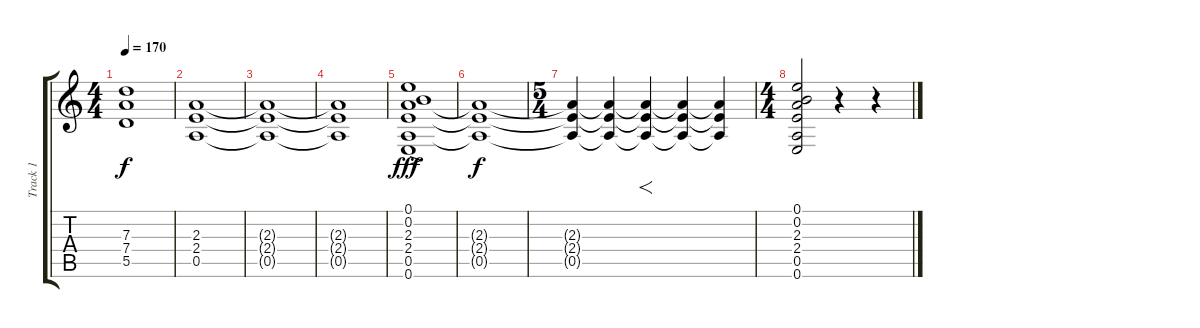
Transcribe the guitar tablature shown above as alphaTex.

\track ("Track 1" "Track 1") {instrument distortionguitar}
\staff {score tabs}
\tuning (E4 B3 G3 D3 A2 E2) {hide}
\ts (4 4)
\tempo 170
\clef g2
\ks c
(7.3 7.4 5.5).1{dy f} |
(2.3 2.4 0.5).1 |
(2.3{t} 2.4{t} 0.5{t}).1 |
(2.3{t} 2.4{t} 0.5{t}).1 |
(0.1 0.2 2.3{ac} 2.4 0.5 0.6).1{dy fff} |
(2.3{t} 2.4{t} 0.5{t}).1{dy f} |
\ts (5 4)
(2.3{t} 2.4{t} 0.5{t}).4 (2.3{t} 2.4{t} 0.5{t}).4 (2.3{t} 2.4{t} 0.5{t}).4{f} (2.3{t} 2.4{t} 0.5{t}).4 (2.3{t} 2.4{t} 0.5{t}).4 |
\ts (4 4)
(0.1 0.2 2.3 2.4 0.5 0.6).2 r.4 r.4
